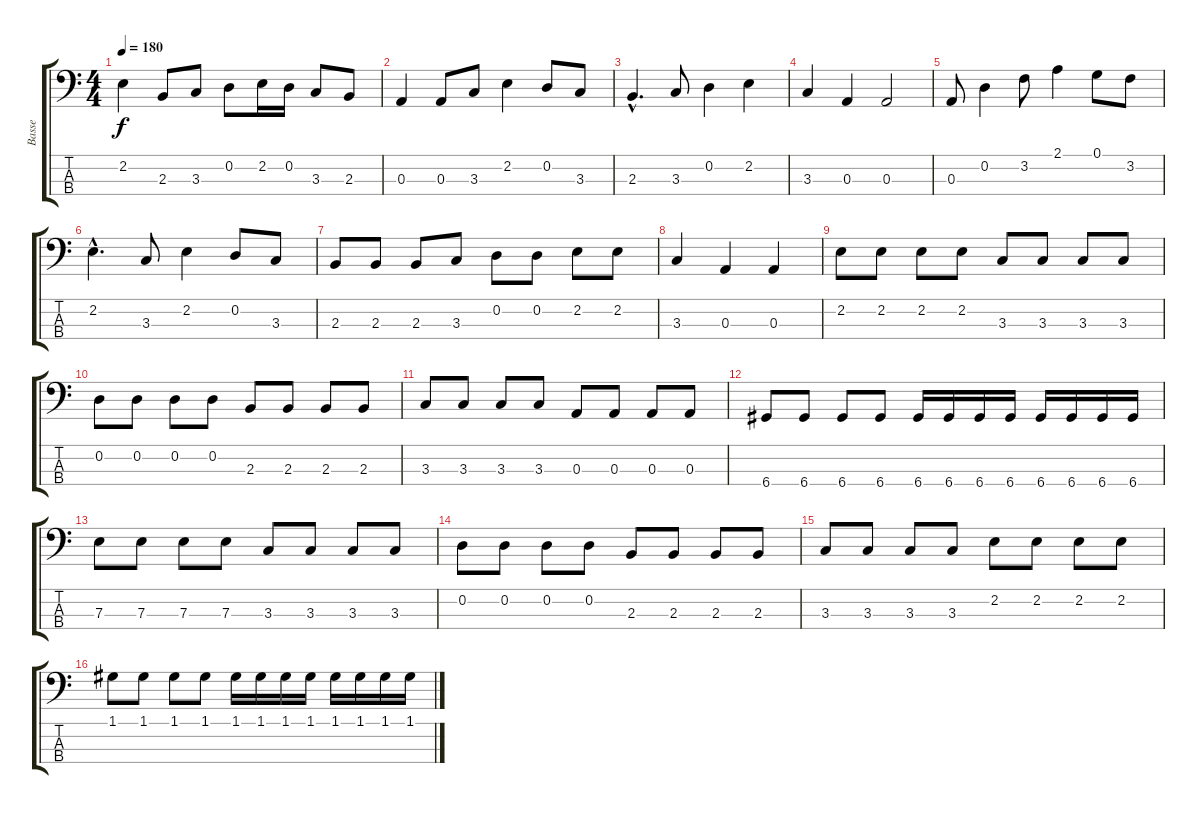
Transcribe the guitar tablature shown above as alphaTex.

\track ("Basse" "Basse") {instrument electricbassfinger}
\staff {score tabs}
\tuning (G2 D2 A1 D1) {hide}
\ts (4 4)
\tempo 180
\clef f4
\ks c
2.2.4{dy f} 2.3.8 3.3.8 0.2.8 2.2.16 0.2.16 3.3.8 2.3.8 |
0.3.4 0.3.8 3.3.8 2.2.4 0.2.8 3.3.8 |
2.3{hac}.4{d} 3.3.8 0.2.4 2.2.4 |
3.3.4 0.3.4 0.3.2 |
0.3.8 0.2.4 3.2.8 2.1.4 0.1.8 3.2.8 |
2.2{hac}.4{d} 3.3.8 2.2.4 0.2.8 3.3.8 |
2.3.8 2.3.8 2.3.8 3.3.8 0.2.8 0.2.8 2.2.8 2.2.8 |
3.3.4 0.3.4 0.3.4 |
2.2.8 2.2.8 2.2.8 2.2.8 3.3.8 3.3.8 3.3.8 3.3.8 |
0.2.8 0.2.8 0.2.8 0.2.8 2.3.8 2.3.8 2.3.8 2.3.8 |
3.3.8 3.3.8 3.3.8 3.3.8 0.3.8 0.3.8 0.3.8 0.3.8 |
6.4.8 6.4.8 6.4.8 6.4.8 6.4.16 6.4.16 6.4.16 6.4.16 6.4.16 6.4.16 6.4.16 6.4.16 |
7.3.8 7.3.8 7.3.8 7.3.8 3.3.8 3.3.8 3.3.8 3.3.8 |
0.2.8 0.2.8 0.2.8 0.2.8 2.3.8 2.3.8 2.3.8 2.3.8 |
3.3.8 3.3.8 3.3.8 3.3.8 2.2.8 2.2.8 2.2.8 2.2.8 |
1.1.8 1.1.8 1.1.8 1.1.8 1.1.16 1.1.16 1.1.16 1.1.16 1.1.16 1.1.16 1.1.16 1.1.16
